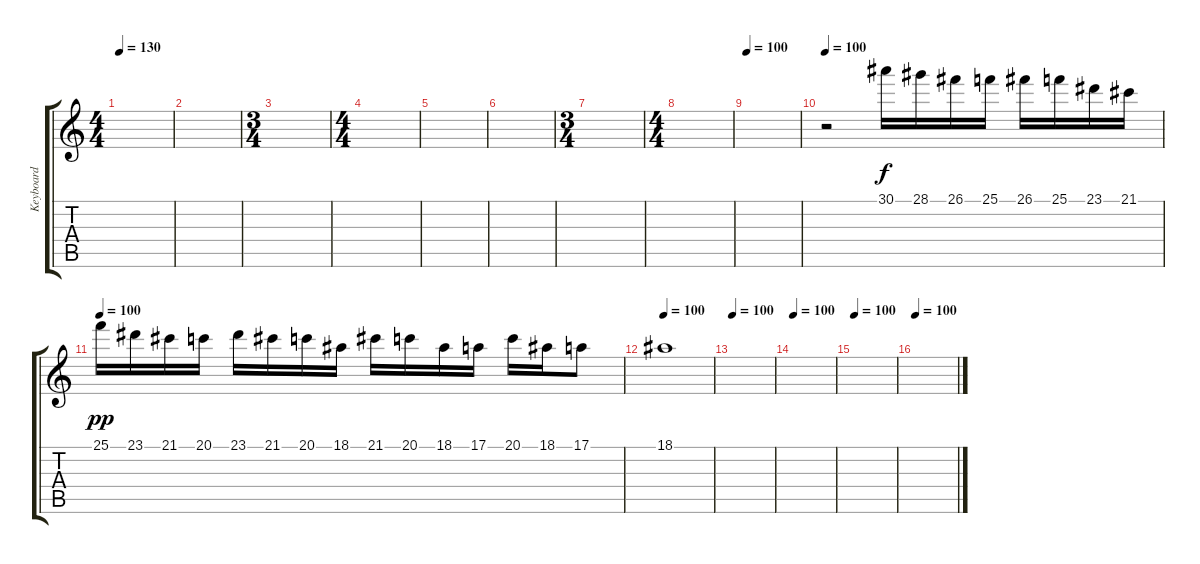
\track ("Keyboard" "Keyboard") {instrument stringensemble1}
\staff {score tabs}
\tuning (E4 B3 G3 D3 A2 D2) {hide}
\ts (4 4)
\tempo 130
\clef g2
\ks c
|
|
\ts (3 4)
|
\ts (4 4)
|
|
|
\ts (3 4)
|
\ts (4 4)
|
\tempo 100
|
\tempo 100
r.2{balance 12 instrument pad1newage} 30.1.16{balance 3} 28.1.16 26.1.16 25.1.16 26.1.16 25.1.16 23.1.16 21.1.16 |
\tempo 100
25.1.16{dy pp instrument pad1newage} 23.1.16 21.1.16 20.1.16 23.1.16 21.1.16 20.1.16 18.1.16 21.1.16 20.1.16 18.1.16 17.1.16 20.1.16 18.1.16 17.1.8 |
\tempo 100
18.1.1{instrument pad1newage} |
\tempo 100
|
\tempo 100
|
\tempo 100
|
\tempo 100
